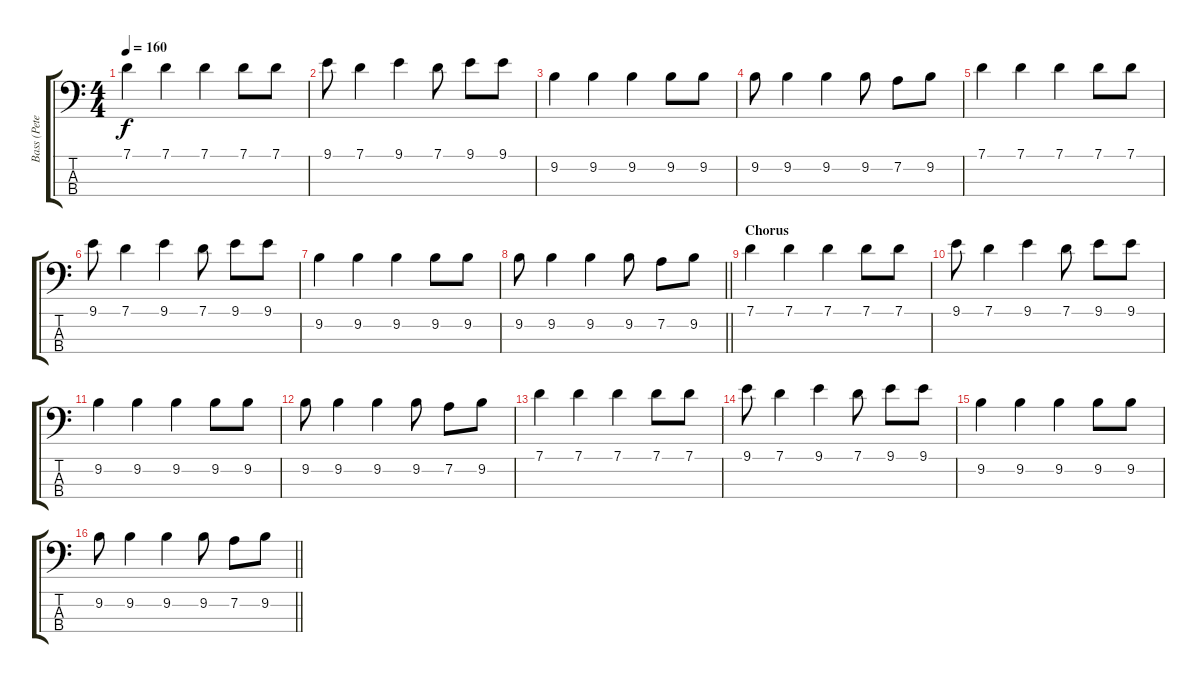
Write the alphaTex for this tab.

\track ("Bass (Peter Hook)" "Bass (Pete") {instrument electricbasspick}
\staff {score tabs}
\tuning (G2 D2 A1 E1) {hide}
\ts (4 4)
\tempo 160
\clef f4
\ks c
7.1.4{dy f} 7.1.4 7.1.4 7.1.8 7.1.8 |
9.1.8 7.1.4 9.1.4 7.1.8 9.1.8 9.1.8 |
9.2.4 9.2.4 9.2.4 9.2.8 9.2.8 |
9.2.8 9.2.4 9.2.4 9.2.8 7.2.8 9.2.8 |
7.1.4 7.1.4 7.1.4 7.1.8 7.1.8 |
9.1.8 7.1.4 9.1.4 7.1.8 9.1.8 9.1.8 |
9.2.4 9.2.4 9.2.4 9.2.8 9.2.8 |
\barLineRight lightlight
9.2.8 9.2.4 9.2.4 9.2.8 7.2.8 9.2.8 |
\section ("" "Chorus")
7.1.4 7.1.4 7.1.4 7.1.8 7.1.8 |
9.1.8 7.1.4 9.1.4 7.1.8 9.1.8 9.1.8 |
9.2.4 9.2.4 9.2.4 9.2.8 9.2.8 |
9.2.8 9.2.4 9.2.4 9.2.8 7.2.8 9.2.8 |
7.1.4 7.1.4 7.1.4 7.1.8 7.1.8 |
9.1.8 7.1.4 9.1.4 7.1.8 9.1.8 9.1.8 |
9.2.4 9.2.4 9.2.4 9.2.8 9.2.8 |
\barLineRight lightlight
9.2.8 9.2.4 9.2.4 9.2.8 7.2.8 9.2.8
